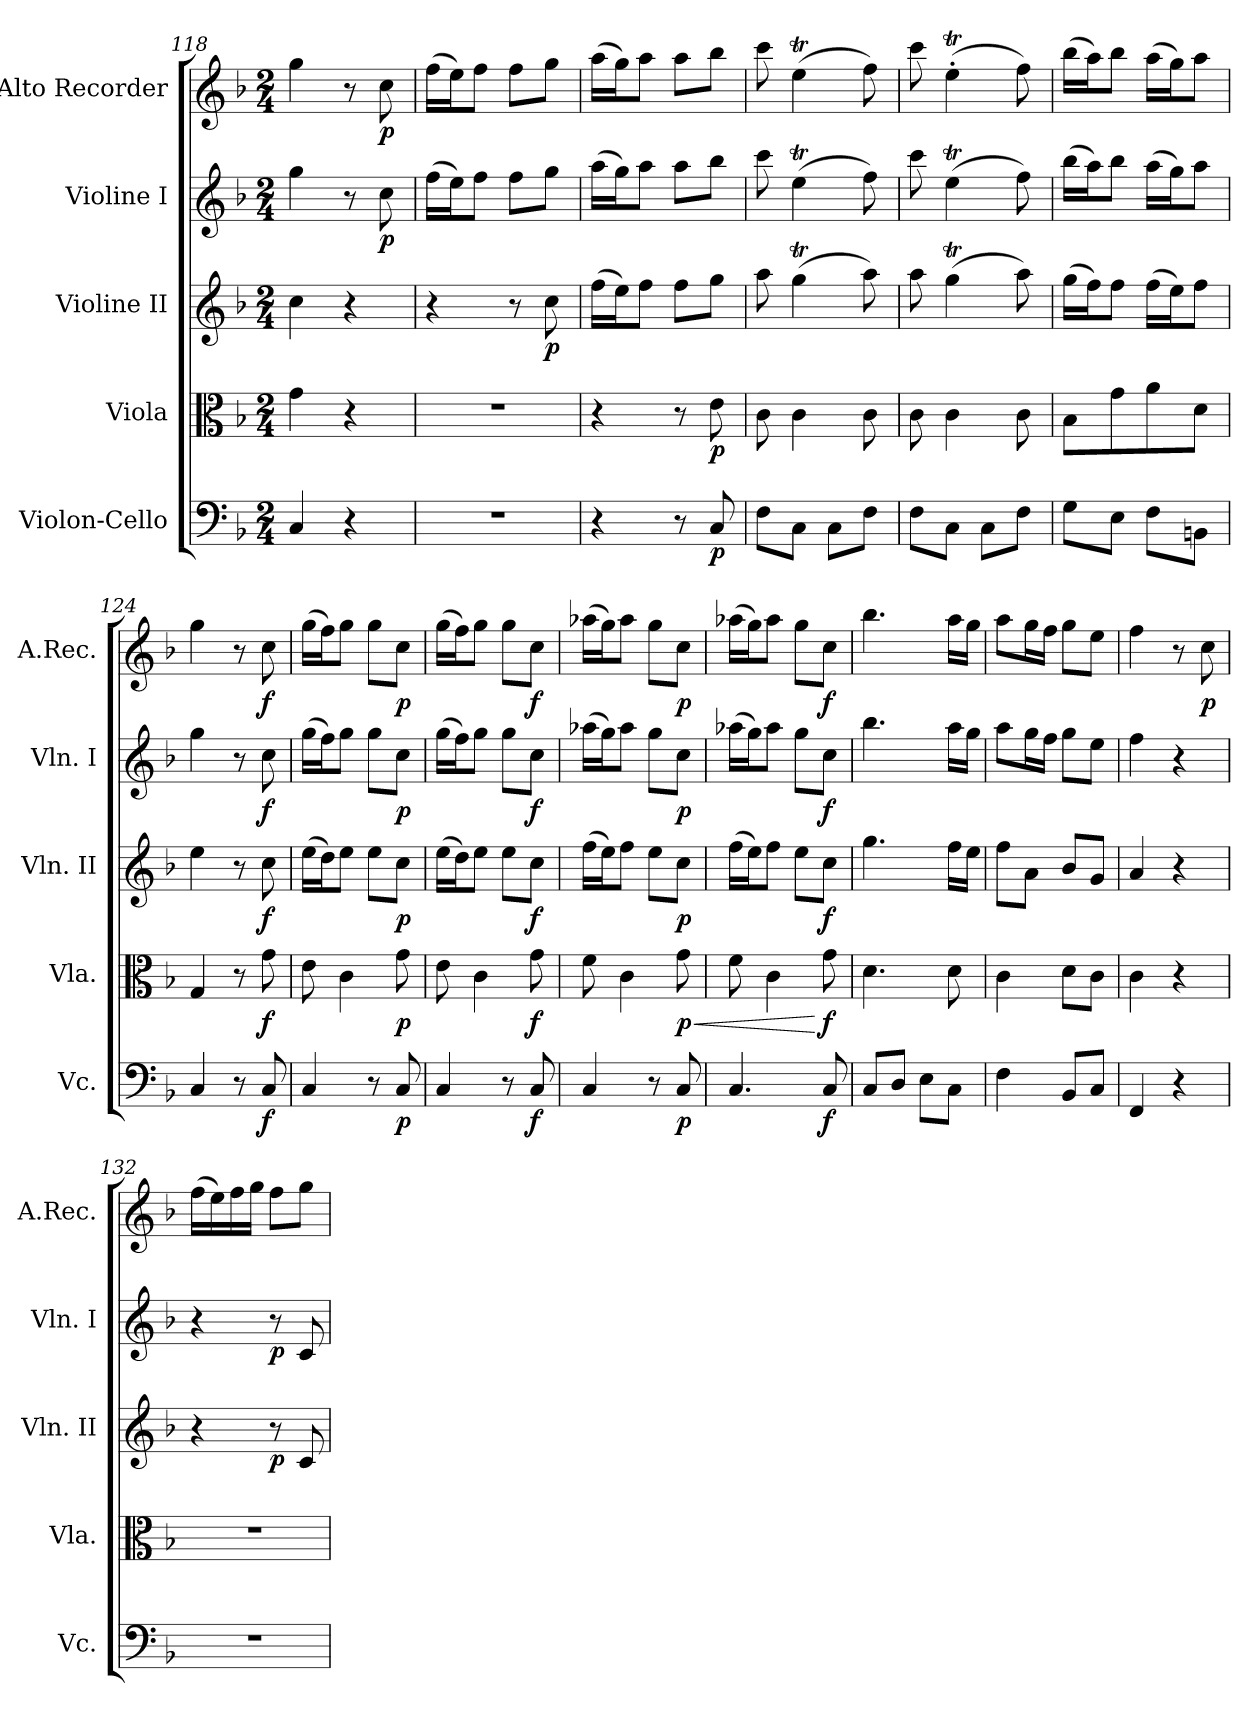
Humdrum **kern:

**kern	**dynam	**kern	**dynam	**kern	**dynam	**kern	**dynam	**kern	**dynam
*part5	*part5	*part4	*part4	*part3	*part3	*part2	*part2	*part1	*part1
*staff5	*staff5	*staff4	*staff4	*staff3	*staff3	*staff2	*staff2	*staff1	*staff1
*I"Violon-Cello	*	*I"Viola	*	*I"Violine II	*	*I"Violine I	*	*I"Alto Recorder	*
*I'Vc.	*	*I'Vla.	*	*I'Vln. II	*	*I'Vln. I	*	*I'A.Rec.	*
*clefF4	*	*clefC3	*	*clefG2	*	*clefG2	*	*clefG2	*
*k[b-]	*	*k[b-]	*	*k[b-]	*	*k[b-]	*	*k[b-]	*
*M2/4	*	*M2/4	*	*M2/4	*	*M2/4	*	*M2/4	*
=118	=118	=118	=118	=118	=118	=118	=118	=118	=118
4C/	.	4g\	.	4cc\	.	4gg\	.	4gg\	.
4r	.	4r	.	4r	.	8r	.	8r	.
!	!	!	!	!	!	!	!LO:DY:b	!	!LO:DY:b
.	.	.	.	.	.	8cc\	p	8cc\	p
=119	=119	=119	=119	=119	=119	=119	=119	=119	=119
2rF	.	2re	.	4r	.	(>16ff\LL	.	(>16ff\LL	.
.	.	.	.	.	.	16ee\J)	.	16ee\J)	.
.	.	.	.	.	.	8ff\J	.	8ff\J	.
.	.	.	.	8r	.	8ff\L	.	8ff\L	.
!	!	!	!	!	!LO:DY:b	!	!	!	!
.	.	.	.	8cc\	p	8gg\J	.	8gg\J	.
=120	=120	=120	=120	=120	=120	=120	=120	=120	=120
4r	.	4r	.	(>16ff\LL	.	(>16aa\LL	.	(>16aa\LL	.
.	.	.	.	16ee\J)	.	16gg\J)	.	16gg\J)	.
.	.	.	.	8ff\J	.	8aa\J	.	8aa\J	.
8r	.	8r	.	8ff\L	.	8aa\L	.	8aa\L	.
!	!LO:DY:b	!	!LO:DY:b	!	!	!	!	!	!
8C/	p	8e\	p	8gg\J	.	8bb-\J	.	8bb-\J	.
=121	=121	=121	=121	=121	=121	=121	=121	=121	=121
8F\L	.	8c\	.	8aa\	.	8ccc\	.	8ccc\	.
8C\J	.	4c\	.	(>4ggT\	.	(>4eet\	.	(>4eet\	.
8C\L	.	.	.	.	.	.	.	.	.
8F\J	.	8c\	.	8aa\)	.	8ff\)	.	8ff\)	.
=122	=122	=122	=122	=122	=122	=122	=122	=122	=122
8F\L	.	8c\	.	8aa\	.	8ccc\	.	8ccc\	.
8C\J	.	4c\	.	(>4ggT\	.	(>4eet\	.	(>4eet'\	.
8C\L	.	.	.	.	.	.	.	.	.
8F\J	.	8c\	.	8aa\)	.	8ff\)	.	8ff\)	.
!!LO:LB:g=z
=123	=123	=123	=123	=123	=123	=123	=123	=123	=123
8G\L	.	8B-\L	.	(>16gg\LL	.	(>16bb-\LL	.	(>16bb-\LL	.
.	.	.	.	16ff\J)	.	16aa\J)	.	16aa\J)	.
8E\J	.	8g\	.	8ff\J	.	8bb-\J	.	8bb-\J	.
8F\L	.	8a\	.	(>16ff\LL	.	(>16aa\LL	.	(>16aa\LL	.
.	.	.	.	16ee\J)	.	16gg\J)	.	16gg\J)	.
8BBn\J	.	8d\J	.	8ff\J	.	8aa\J	.	8aa\J	.
=124	=124	=124	=124	=124	=124	=124	=124	=124	=124
4C/	.	4G/	.	4ee\	.	4gg\	.	4gg\	.
8r	.	8r	.	8r	.	8r	.	8r	.
!	!LO:DY:b	!	!LO:DY:b	!	!LO:DY:b	!	!LO:DY:b	!	!LO:DY:b
8C/	f	8g\	f	8cc\	f	8cc\	f	8cc\	f
=125	=125	=125	=125	=125	=125	=125	=125	=125	=125
4C/	.	8e\	.	(>16ee\LL	.	(>16gg\LL	.	(>16gg\LL	.
.	.	.	.	16dd\J)	.	16ff\J)	.	16ff\J)	.
.	.	4c\	.	8ee\J	.	8gg\J	.	8gg\J	.
8r	.	.	.	8ee\L	.	8gg\L	.	8gg\L	.
!	!LO:DY:b	!	!LO:DY:b	!	!LO:DY:b	!	!LO:DY:b	!	!LO:DY:b
8C/	p	8g\	p	8cc\J	p	8cc\J	p	8cc\J	p
=126	=126	=126	=126	=126	=126	=126	=126	=126	=126
4C/	.	8e\	.	(>16ee\LL	.	(>16gg\LL	.	(>16gg\LL	.
.	.	.	.	16dd\J)	.	16ff\J)	.	16ff\J)	.
.	.	4c\	.	8ee\J	.	8gg\J	.	8gg\J	.
8r	.	.	.	8ee\L	.	8gg\L	.	8gg\L	.
!	!LO:DY:b	!	!LO:DY:b	!	!LO:DY:b	!	!LO:DY:b	!	!LO:DY:b
8C/	f	8g\	f	8cc\J	f	8cc\J	f	8cc\J	f
=127	=127	=127	=127	=127	=127	=127	=127	=127	=127
4C/	.	8f\	.	(>16ff\LL	.	(>16aa-X\LL	.	(>16aa-X\LL	.
.	.	.	.	16ee\J)	.	16gg\J)	.	16gg\J)	.
.	.	4c\	.	8ff\J	.	8aa-\J	.	8aa-\J	.
8r	.	.	.	8ee\L	.	8gg\L	.	8gg\L	.
!	!LO:DY:b	!	!LO:HP:b	!	!	!	!	!	!
!	!	!	!LO:DY:n=1:b	!	!LO:DY:b	!	!LO:DY:b	!	!LO:DY:b
8C/	p	8g\	< p	8cc\J	p	8cc\J	p	8cc\J	p
=128	=128	=128	=128	=128	=128	=128	=128	=128	=128
4.C/	.	8f\	.	(>16ff\LL	.	(>16aa-X\LL	.	(>16aa-X\LL	.
.	.	.	.	16ee\J)	.	16gg\J)	.	16gg\J)	.
.	.	4c\	.	8ff\J	.	8aa-\J	.	8aa-\J	.
.	.	.	.	8ee\L	.	8gg\L	.	8gg\L	.
!	!LO:DY:b	!	!LO:DY:n=1:b	!	!LO:DY:b	!	!LO:DY:b	!	!LO:DY:b
8C/	f	8g\	[ f	8cc\J	f	8cc\J	f	8cc\J	f
=129	=129	=129	=129	=129	=129	=129	=129	=129	=129
8C/L	.	4.d\	.	4.gg\	.	4.bb-\	.	4.bb-\	.
8D/J	.	.	.	.	.	.	.	.	.
8E\L	.	.	.	.	.	.	.	.	.
8C\J	.	8d\	.	16ff\LL	.	16aa\LL	.	16aa\LL	.
.	.	.	.	16ee\JJ	.	16gg\JJ	.	16gg\JJ	.
=130	=130	=130	=130	=130	=130	=130	=130	=130	=130
4F\	.	4c\	.	8ff\L	.	8aa\L	.	8aa\L	.
.	.	.	.	8a\J	.	16gg\L	.	16gg\L	.
.	.	.	.	.	.	16ff\JJ	.	16ff\JJ	.
8BB-/L	.	8d\L	.	8b-/L	.	8gg\L	.	8gg\L	.
8C/J	.	8c\J	.	8g/J	.	8ee\J	.	8ee\J	.
=131	=131	=131	=131	=131	=131	=131	=131	=131	=131
4FF/	.	4c\	.	4a/	.	4ff\	.	4ff\	.
4r	.	4r	.	4r	.	4r	.	8r	.
!	!	!	!	!	!	!	!	!	!LO:DY:b
.	.	.	.	.	.	.	.	8cc\	p
=132	=132	=132	=132	=132	=132	=132	=132	=132	=132
2r	.	2r	.	4r	.	4r	.	(>16ff\LL	.
.	.	.	.	.	.	.	.	16ee\)	.
.	.	.	.	.	.	.	.	16ff\	.
.	.	.	.	.	.	.	.	16gg\JJ	.
!	!	!	!	!	!LO:DY:b	!	!LO:DY:b	!	!
.	.	.	.	8r	p	8r	p	8ff\L	.
.	.	.	.	8c/	.	8c/	.	8gg\J	.
=	=	=	=	=	=	=	=	=	=
*-	*-	*-	*-	*-	*-	*-	*-	*-	*-
